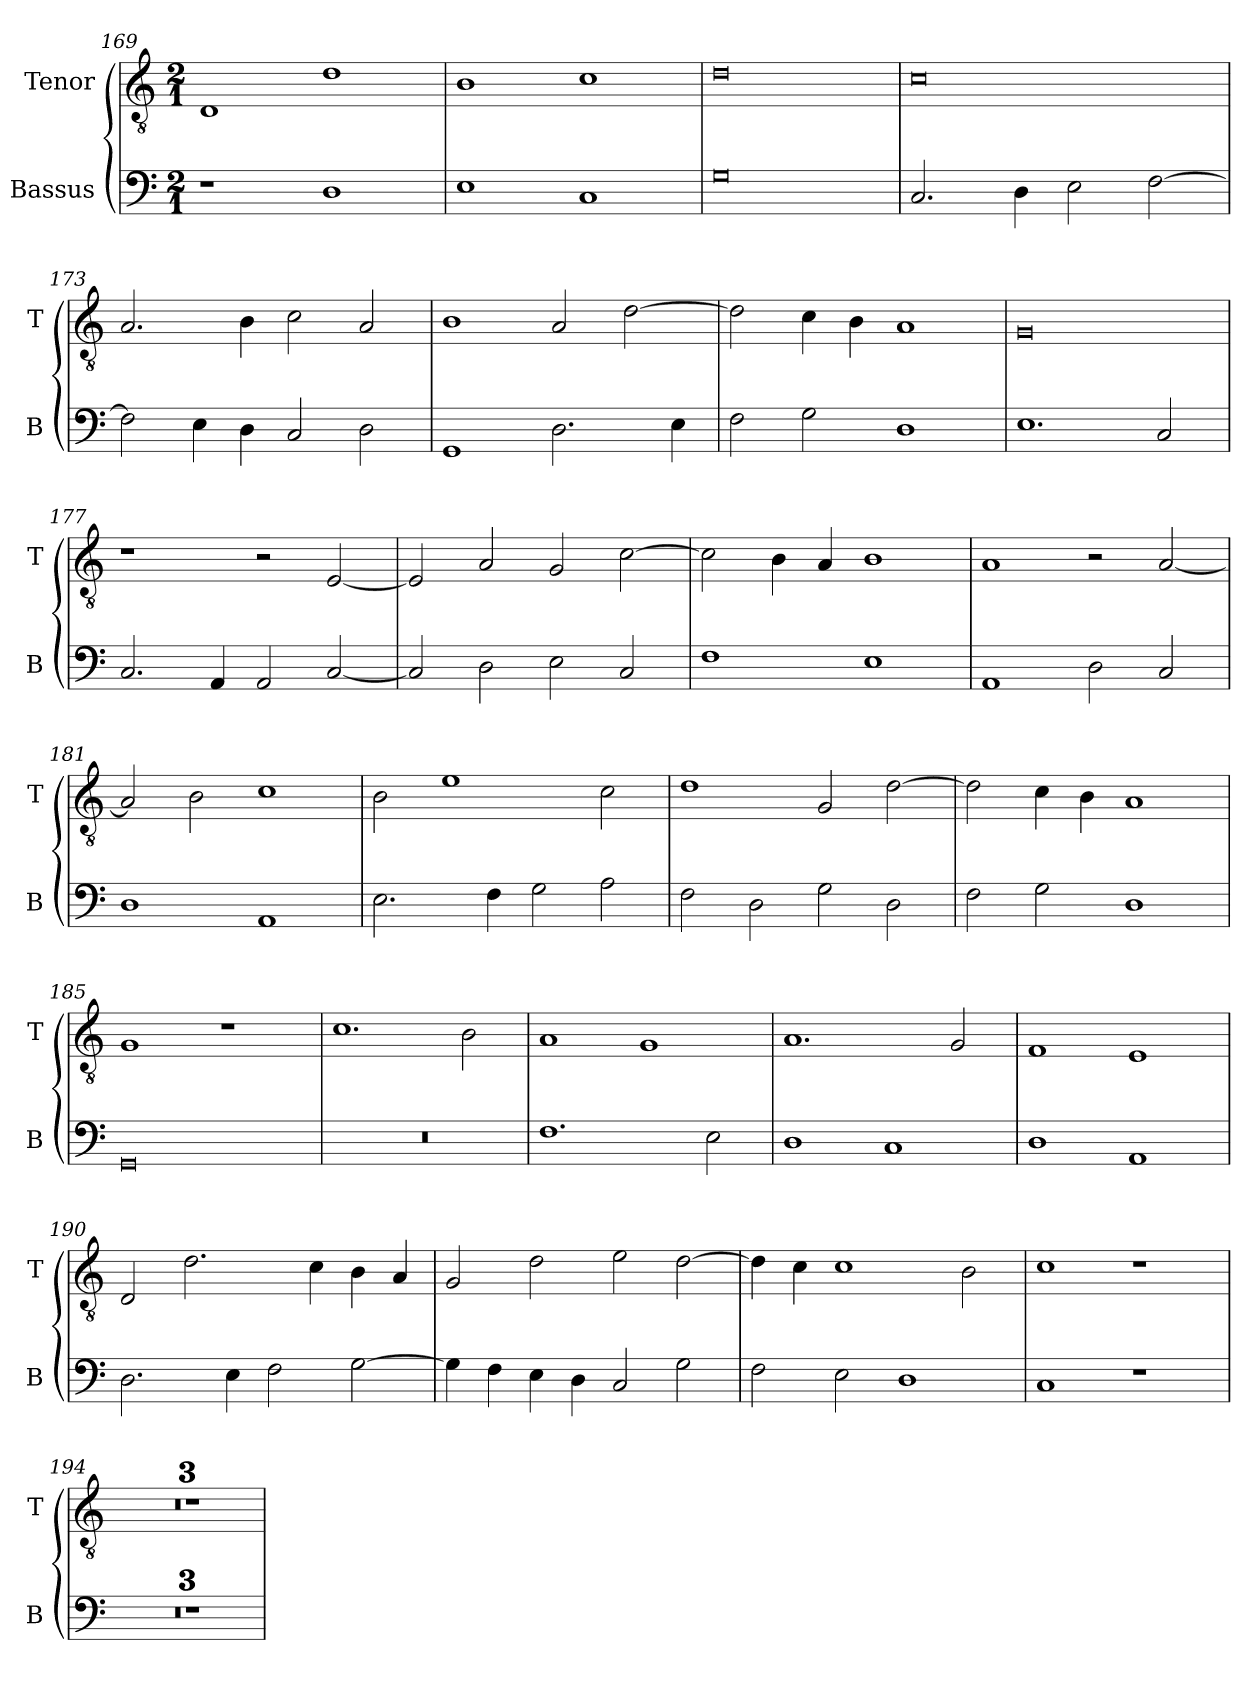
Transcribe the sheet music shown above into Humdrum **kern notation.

**kern	**kern
*part2	*part1
*staff2	*staff1
*I"Bassus	*I"Tenor
*I'B	*I'T
*clefF4	*clefGv2
*k[]	*k[]
*M2/1	*M2/1
=169	=169
1r	1D
1D	1d
=170	=170
1E	1B
1C	1c
=171	=171
0G	0d
=172	=172
2.C/	0c
4D\	.
2E\	.
[2F\	.
=173	=173
2F\]	2.A/
4E\	.
4D\	4B\
2C/	2c\
2D\	2A/
=174	=174
1GG	1B
2.D\	2A/
.	[2d\
4E\	.
=175	=175
2F\	2d\]
2G\	4c\
.	4B\
1D	1A
=176	=176
1.E	0G
2C/	.
=177	=177
2.C/	1r
4AA/	.
2AA/	2r
[2C/	[2E/
=178	=178
2C/]	2E/]
2D\	2A/
2E\	2G/
2C/	[2c\
=179	=179
1F	2c\]
.	4B\
.	4A/
1E	1B
=180	=180
1AA	1A
2D\	2r
2C/	[2A/
=181	=181
1D	2A/]
.	2B\
1AA	1c
=182	=182
2.E\	2B\
.	1e
4F\	.
2G\	.
2A\	2c\
=183	=183
2F\	1d
2D\	.
2G\	2G/
2D\	[2d\
=184	=184
2F\	2d\]
2G\	4c\
.	4B\
1D	1A
=185	=185
0GG	1G
.	1r
=186	=186
0r	1.c
.	2B\
=187	=187
1.F	1A
.	1G
2E\	.
=188	=188
1D	1.A
1C	.
.	2G/
=189	=189
1D	1F
1AA	1E
=190	=190
2.D\	2D/
.	2.d\
4E\	.
2F\	.
.	4c\
[2G\	4B\
.	4A/
=191	=191
4G\]	2G/
4F\	.
4E\	2d\
4D\	.
2C/	2e\
2G\	[2d\
=192	=192
2F\	4d\]
.	4c\
2E\	1c
1D	.
.	2B\
=193	=193
1C	1c
1r	1r
=194	=194
0r	0r
=195	=195
0r	0r
=196	=196
0r	0r
=	=
*-	*-
